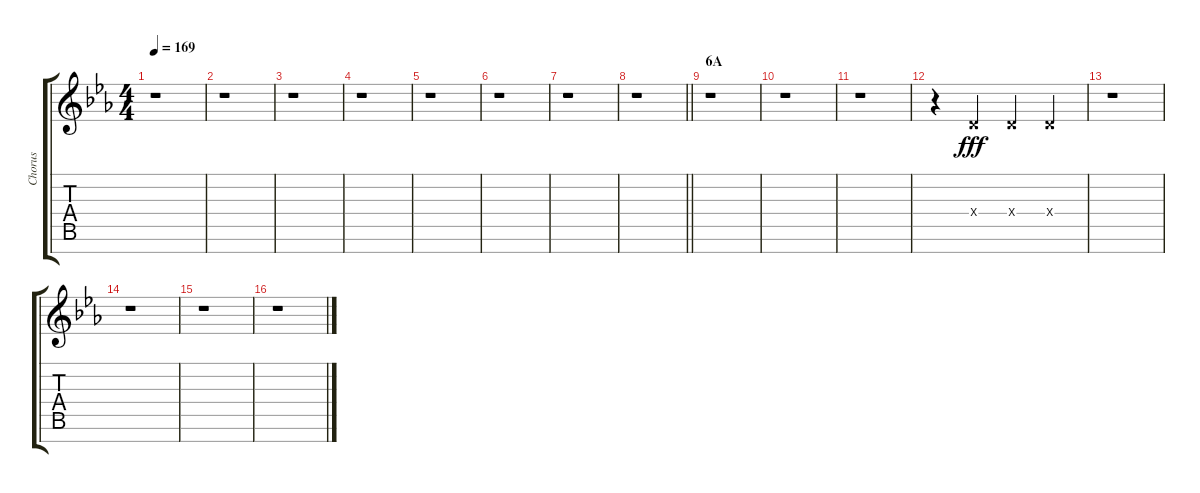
\track ("Chorus" "Chorus") {instrument voiceoohs}
\staff {score tabs}
\tuning (E5 B4 G4 D4 A3 E3 B2) {hide}
\ts (4 4)
\tempo 169
\clef g2
\ks eb
r.1{dy f} |
r.1 |
r.1 |
r.1 |
r.1 |
r.1 |
r.1 |
\barLineRight lightlight
r.1 |
\section ("" "6A")
r.1 |
r.1 |
r.1 |
r.4 0.4{x}.4{dy fff} 0.4{x}.4 0.4{x}.4 |
r.1 |
r.1 |
r.1 |
r.1
